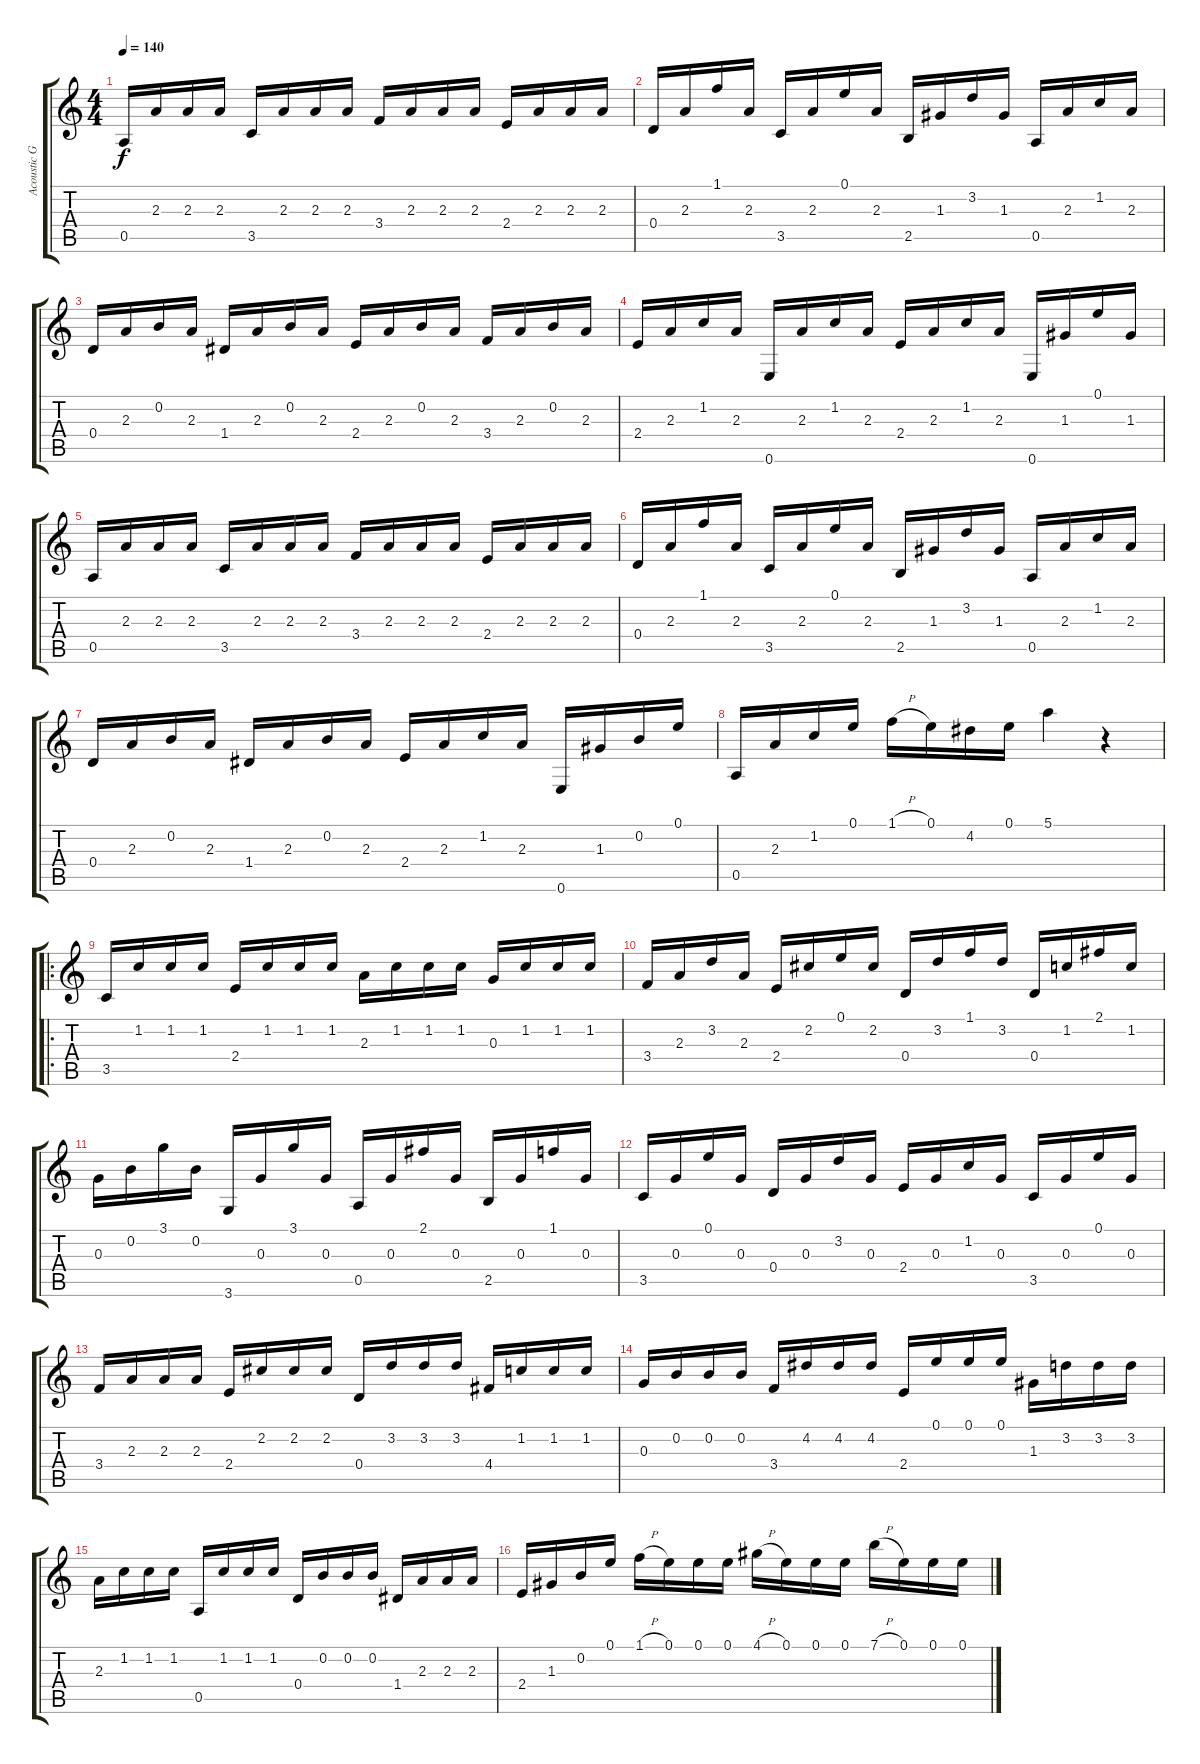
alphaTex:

\track ("Acoustic Guitar" "Acoustic G") {instrument acousticguitarnylon}
\staff {score tabs}
\tuning (E4 B3 G3 D3 A2 E2) {hide}
\ts (4 4)
\tempo 140
\clef g2
\ks c
0.5.16{dy f instrument acousticguitarnylon} 2.3.16 2.3.16 2.3.16 3.5.16 2.3.16 2.3.16 2.3.16 3.4.16 2.3.16 2.3.16 2.3.16 2.4.16 2.3.16 2.3.16 2.3.16 |
0.4.16 2.3.16 1.1.16 2.3.16 3.5.16 2.3.16 0.1.16 2.3.16 2.5.16 1.3.16 3.2.16 1.3.16 0.5.16 2.3.16 1.2.16 2.3.16 |
0.4.16 2.3.16 0.2.16 2.3.16 1.4.16 2.3.16 0.2.16 2.3.16 2.4.16 2.3.16 0.2.16 2.3.16 3.4.16 2.3.16 0.2.16 2.3.16 |
2.4.16 2.3.16 1.2.16 2.3.16 0.6.16 2.3.16 1.2.16 2.3.16 2.4.16 2.3.16 1.2.16 2.3.16 0.6.16 1.3.16 0.1.16 1.3.16 |
0.5.16 2.3.16 2.3.16 2.3.16 3.5.16 2.3.16 2.3.16 2.3.16 3.4.16 2.3.16 2.3.16 2.3.16 2.4.16 2.3.16 2.3.16 2.3.16 |
0.4.16 2.3.16 1.1.16 2.3.16 3.5.16 2.3.16 0.1.16 2.3.16 2.5.16 1.3.16 3.2.16 1.3.16 0.5.16 2.3.16 1.2.16 2.3.16 |
0.4.16 2.3.16 0.2.16 2.3.16 1.4.16 2.3.16 0.2.16 2.3.16 2.4.16 2.3.16 1.2.16 2.3.16 0.6.16 1.3.16 0.2.16 0.1.16 |
0.5.16 2.3.16 1.2.16 0.1.16 1.1{h}.16 0.1.16 4.2.16 0.1.16 5.1.4 r.4 |
\ro
3.5.16 1.2.16 1.2.16 1.2.16 2.4.16 1.2.16 1.2.16 1.2.16 2.3.16 1.2.16 1.2.16 1.2.16 0.3.16 1.2.16 1.2.16 1.2.16 |
3.4.16 2.3.16 3.2.16 2.3.16 2.4.16 2.2.16 0.1.16 2.2.16 0.4.16 3.2.16 1.1.16 3.2.16 0.4.16 1.2.16 2.1.16 1.2.16 |
0.3.16 0.2.16 3.1.16 0.2.16 3.6.16 0.3.16 3.1.16 0.3.16 0.5.16 0.3.16 2.1.16 0.3.16 2.5.16 0.3.16 1.1.16 0.3.16 |
3.5.16 0.3.16 0.1.16 0.3.16 0.4.16 0.3.16 3.2.16 0.3.16 2.4.16 0.3.16 1.2.16 0.3.16 3.5.16 0.3.16 0.1.16 0.3.16 |
3.4.16 2.3.16 2.3.16 2.3.16 2.4.16 2.2.16 2.2.16 2.2.16 0.4.16 3.2.16 3.2.16 3.2.16 4.4.16 1.2.16 1.2.16 1.2.16 |
0.3.16 0.2.16 0.2.16 0.2.16 3.4.16 4.2.16 4.2.16 4.2.16 2.4.16 0.1.16 0.1.16 0.1.16 1.3.16 3.2.16 3.2.16 3.2.16 |
2.3.16 1.2.16 1.2.16 1.2.16 0.5.16 1.2.16 1.2.16 1.2.16 0.4.16 0.2.16 0.2.16 0.2.16 1.4.16 2.3.16 2.3.16 2.3.16 |
2.4.16 1.3.16 0.2.16 0.1.16 1.1{h}.16 0.1.16 0.1.16 0.1.16 4.1{h}.16 0.1.16 0.1.16 0.1.16 7.1{h}.16 0.1.16 0.1.16 0.1.16
